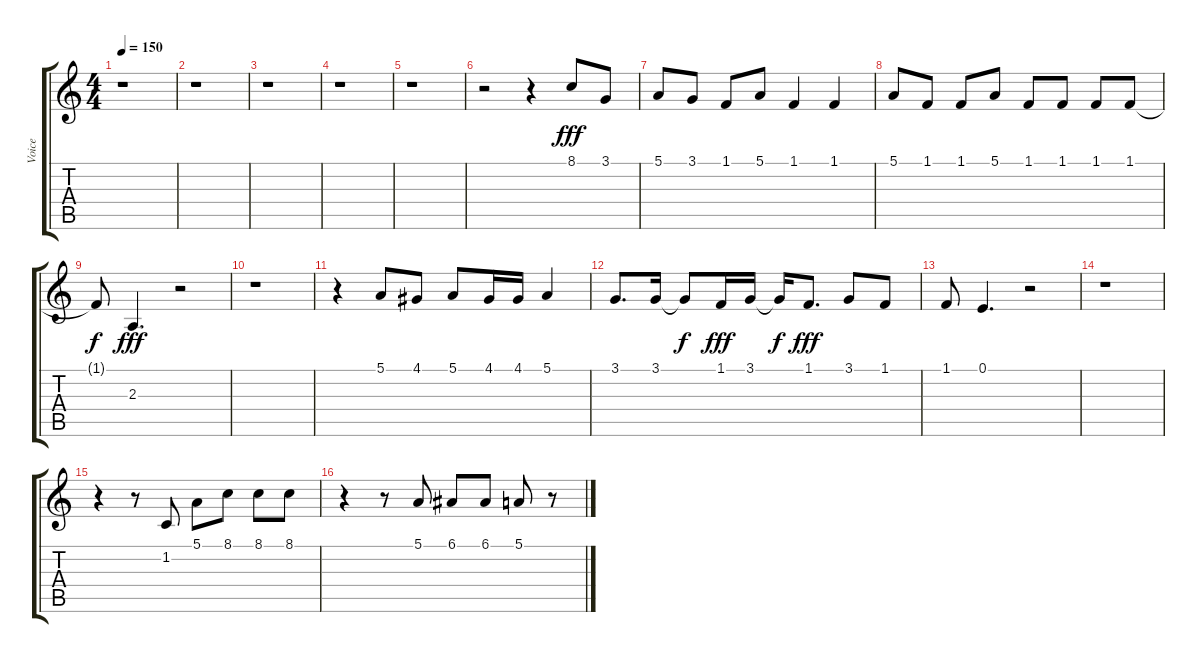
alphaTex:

\track ("Voice" "Voice") {instrument lead6voice}
\staff {score tabs}
\tuning (E4 B3 G3 D3 A2 E2) {hide}
\ts (4 4)
\tempo 150
\clef g2
\ks c
r.1{dy fff} |
r.1 |
r.1 |
r.1 |
r.1 |
r.2 r.4 8.1.8 3.1.8 |
5.1.8 3.1.8 1.1.8 5.1.8 1.1.4 1.1.4 |
5.1.8 1.1.8 1.1.8 5.1.8 1.1.8 1.1.8 1.1.8 1.1.8 |
1.1{t}.8{dy f} 2.3.4{d dy fff} r.2 |
r.1 |
r.4 5.1.8 4.1.8 5.1.8 4.1.16 4.1.16 5.1.4 |
3.1.8{d} 3.1.16 3.1{t}.8{dy f} 1.1.16{dy fff} 3.1.16 3.1{t}.16{dy f} 1.1.8{d dy fff} 3.1.8 1.1.8 |
1.1.8 0.1.4{d} r.2 |
r.1 |
r.4 r.8 1.2.8 5.1.8 8.1.8 8.1.8 8.1.8 |
r.4 r.8 5.1.8 6.1.8 6.1.8 5.1.8 r.8
